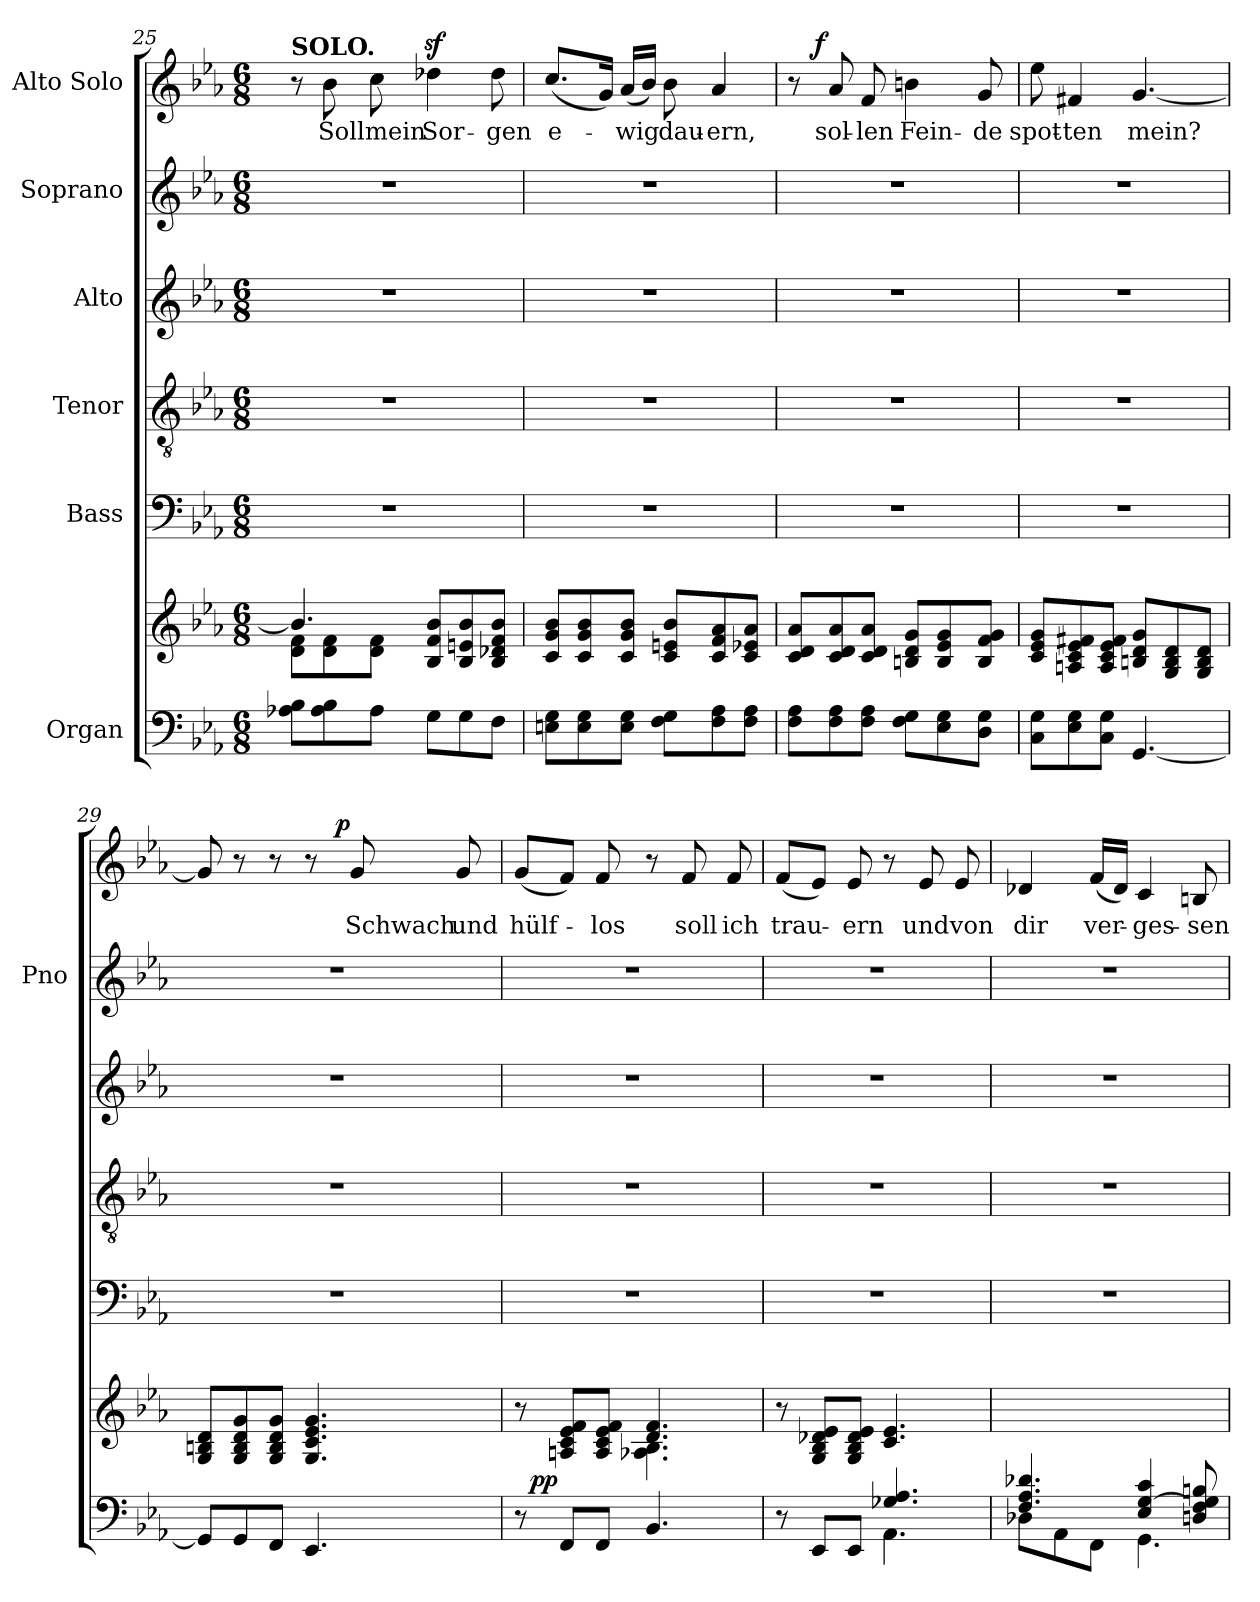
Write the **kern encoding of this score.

**kern	**kern	**dynam	**kern	**kern	**kern	**kern	**kern	**text	**dynam
*part6	*part6	*part6	*part5	*part4	*part3	*part2	*part1	*part1	*part1
*staff7	*staff6	*staff6/7	*staff5	*staff4	*staff3	*staff2	*staff1	*staff1	*staff1
*I"Organ	*	*	*I"Bass	*I"Tenor	*I"Alto	*I"Soprano	*I"Alto Solo	*	*
*	*	*	*	*	*	*I'Pno	*	*	*
!!LO:PB:g=z
*clefF4	*clefG2	*	*clefF4	*clefGv2	*clefG2	*clefG2	*clefG2	*	*
*k[b-e-a-]	*k[b-e-a-]	*	*k[b-e-a-]	*k[b-e-a-]	*k[b-e-a-]	*k[b-e-a-]	*k[b-e-a-]	*	*
*E-:	*E-:	*	*E-:	*E-:	*E-:	*E-:	*E-:	*	*
*M6/8	*M6/8	*	*M6/8	*M6/8	*M6/8	*M6/8	*M6/8	*	*
=25	=25	=25	=25	=25	=25	=25	=25	=25	=25
*	*^	*	*	*	*	*	*	*	*
!	!	!	!	!	!	!	!	!LO:TX:a:B:t=SOLO.	!	!
8A-X\ 8B-\L	8d\ 8f\L	4.b-/]	.	2.r	2.r	2.r	2.r	8r	.	.
8A-\ 8B-\	8d\ 8f\	.	.	.	.	.	.	8b-\	Soll	.
8A-\J	8d\ 8f\J	.	.	.	.	.	.	8cc\	mein	.
8G\L	8B-/ 8f/ 8b-/L	4.ryy	.	.	.	.	.	4dd-Xz>\	Sor-	.
8G\	8B-/ 8en/ 8b-/	.	.	.	.	.	.	.	.	.
8F\J	8B-/ 8d-X/ 8f/ 8b-/J	.	.	.	.	.	.	8dd-\	-gen	.
*	*v	*v	*	*	*	*	*	*	*	*
=26	=26	=26	=26	=26	=26	=26	=26	=26	=26
8En\ 8G\L	8c/ 8g/ 8b-/L	.	2.r	2.r	2.r	2.r	(8.cc/L	e-	.
8E\ 8G\	8c/ 8g/ 8b-/	.	.	.	.	.	.	.	.
.	.	.	.	.	.	.	16g/Jk)	.	.
8E\ 8G\J	8c/ 8g/ 8b-/J	.	.	.	.	.	(16a-/LL	-wig	.
.	.	.	.	.	.	.	16b-/JJ)	.	.
8F\ 8G\L	8c/ 8en/ 8b-/L	.	.	.	.	.	8b-\	dau-	.
8F\ 8A-\	8c/ 8f/ 8a-/	.	.	.	.	.	4a-/	-ern,	.
8F\ 8A-\J	8c/ 8e-X/ 8a-/J	.	.	.	.	.	.	.	.
=27	=27	=27	=27	=27	=27	=27	=27	=27	=27
*	*	*	*	*	*	*	*^	*	*
8F\ 8A-\L	8c/ 8d/ 8a-/L	.	2.r	2.r	2.r	2.r	8r	16.ryy	.	.
!	!	!	!	!	!	!	!	!	!	!LO:DY:a
.	.	.	.	.	.	.	.	2ryy	.	f
8F\ 8A-\	8c/ 8d/ 8a-/	.	.	.	.	.	8a-/	.	sol-	.
8F\ 8A-\J	8c/ 8d/ 8a-/J	.	.	.	.	.	8f/	.	-len	.
8F\ 8G\L	8Bn/ 8d/ 8g/L	.	.	.	.	.	4bn\	.	Fein-	.
8E-\ 8G\	8B/ 8e-/ 8g/	.	.	.	.	.	.	.	.	.
.	.	.	.	.	.	.	.	8ryy	.	.
8D\ 8G\J	8B/ 8f/ 8g/J	.	.	.	.	.	8g/	.	-de	.
.	.	.	.	.	.	.	.	32ryy	.	.
*	*	*	*	*	*	*	*v	*v	*	*
=28	=28	=28	=28	=28	=28	=28	=28	=28	=28
8C\ 8G\L	8c/ 8e-/ 8g/L	.	2.r	2.r	2.r	2.r	8ee-\	spot-	.
8E-\ 8G\	8An/ 8c/ 8e-/ 8f#X/	.	.	.	.	.	4f#X/	-ten	.
8C\ 8G\J	8A/ 8c/ 8e-/ 8f#/J	.	.	.	.	.	.	.	.
[4.GG/	8Bn/ 8d/ 8g/L	.	.	.	.	.	[4.g/	mein?	.
.	8G/ 8B/ 8d/	.	.	.	.	.	.	.	.
.	8G/ 8B/ 8d/J	.	.	.	.	.	.	.	.
!!LO:LB:g=z
=29	=29	=29	=29	=29	=29	=29	=29	=29	=29
*	*	*	*	*	*	*	*^	*	*
8GG/L]	8G/ 8Bn/ 8d/L	.	2.r	2.r	2.r	2.r	8g/]	4...ryy	.	.
8GG/	8G/ 8B/ 8d/ 8g/	.	.	.	.	.	8r	.	.	.
8FF/J	8G/ 8B/ 8d/ 8g/J	.	.	.	.	.	8r	.	.	.
4.EE-/	4.G/ 4.c/ 4.e-/ 4.g/	.	.	.	.	.	8r	.	.	.
!	!	!	!	!	!	!	!	!	!	!LO:DY:a
.	.	.	.	.	.	.	.	4ryy	.	p
.	.	.	.	.	.	.	8g/	.	Schwach	.
.	.	.	.	.	.	.	8g/	.	und	.
.	.	.	.	.	.	.	.	32ryy	.	.
*	*	*	*	*	*	*	*v	*v	*	*
=30	=30	=30	=30	=30	=30	=30	=30	=30	=30
*^	*^	*	*	*	*	*	*	*	*
8r	32ryy	8r	4.ryy	.	2.r	2.r	2.r	2.r	(8g/L	hülf-	.
!	!	!	!	!LO:DY:a=2	!	!	!	!	!	!	!
.	2ryy	.	.	pp	.	.	.	.	.	.	.
8FF/L	.	8An/ 8c/ 8e-/ 8f/L	.	.	.	.	.	.	8f/J)	.	.
8FF/J	.	8A/ 8c/ 8e-/ 8f/J	.	.	.	.	.	.	8f/	-los	.
4.BB-/	.	4.d/ 4.f/	4.A-X\ 4.B-\	.	.	.	.	.	8r	.	.
.	.	.	.	.	.	.	.	.	8f/	soll	.
.	8..ryy	.	.	.	.	.	.	.	.	.	.
.	.	.	.	.	.	.	.	.	8f/	ich	.
*	*	*v	*v	*	*	*	*	*	*	*	*
=31	=31	=31	=31	=31	=31	=31	=31	=31	=31	=31
8r	4.ryy	8r	.	2.r	2.r	2.r	2.r	(8f/L	trau-	.
8EE-/L	.	8G/ 8B-/ 8d-X/ 8e-/L	.	.	.	.	.	8e-/J)	.	.
8EE-/J	.	8G/ 8B-/ 8d-/ 8e-/J	.	.	.	.	.	8e-/	-ern	.
4.AA-\	4.G-X/ 4.A-/	4.c/ 4.e-/	.	.	.	.	.	8r	.	.
.	.	.	.	.	.	.	.	8e-/	und	.
.	.	.	.	.	.	.	.	8e-/	von	.
=32	=32	=32	=32	=32	=32	=32	=32	=32	=32	=32
4.F/ 4.A-/ 4.d-X/	8D-X\L	2.ryy	.	2.r	2.r	2.r	2.r	4d-X/	dir	.
.	8AA-\	.	.	.	.	.	.	.	.	.
.	8FF\J	.	.	.	.	.	.	(16f/LL	ver-	.
.	.	.	.	.	.	.	.	16d-/JJ)	.	.
4E-/ [>4G/ 4c/	4.GG\	.	.	.	.	.	.	4c/	-ges-	.
8D/ 8F/ 8G/] 8Bn/	.	.	.	.	.	.	.	8Bn/	-sen	.
*v	*v	*	*	*	*	*	*	*	*	*
=	=	=	=	=	=	=	=	=	=
*-	*-	*-	*-	*-	*-	*-	*-	*-	*-
